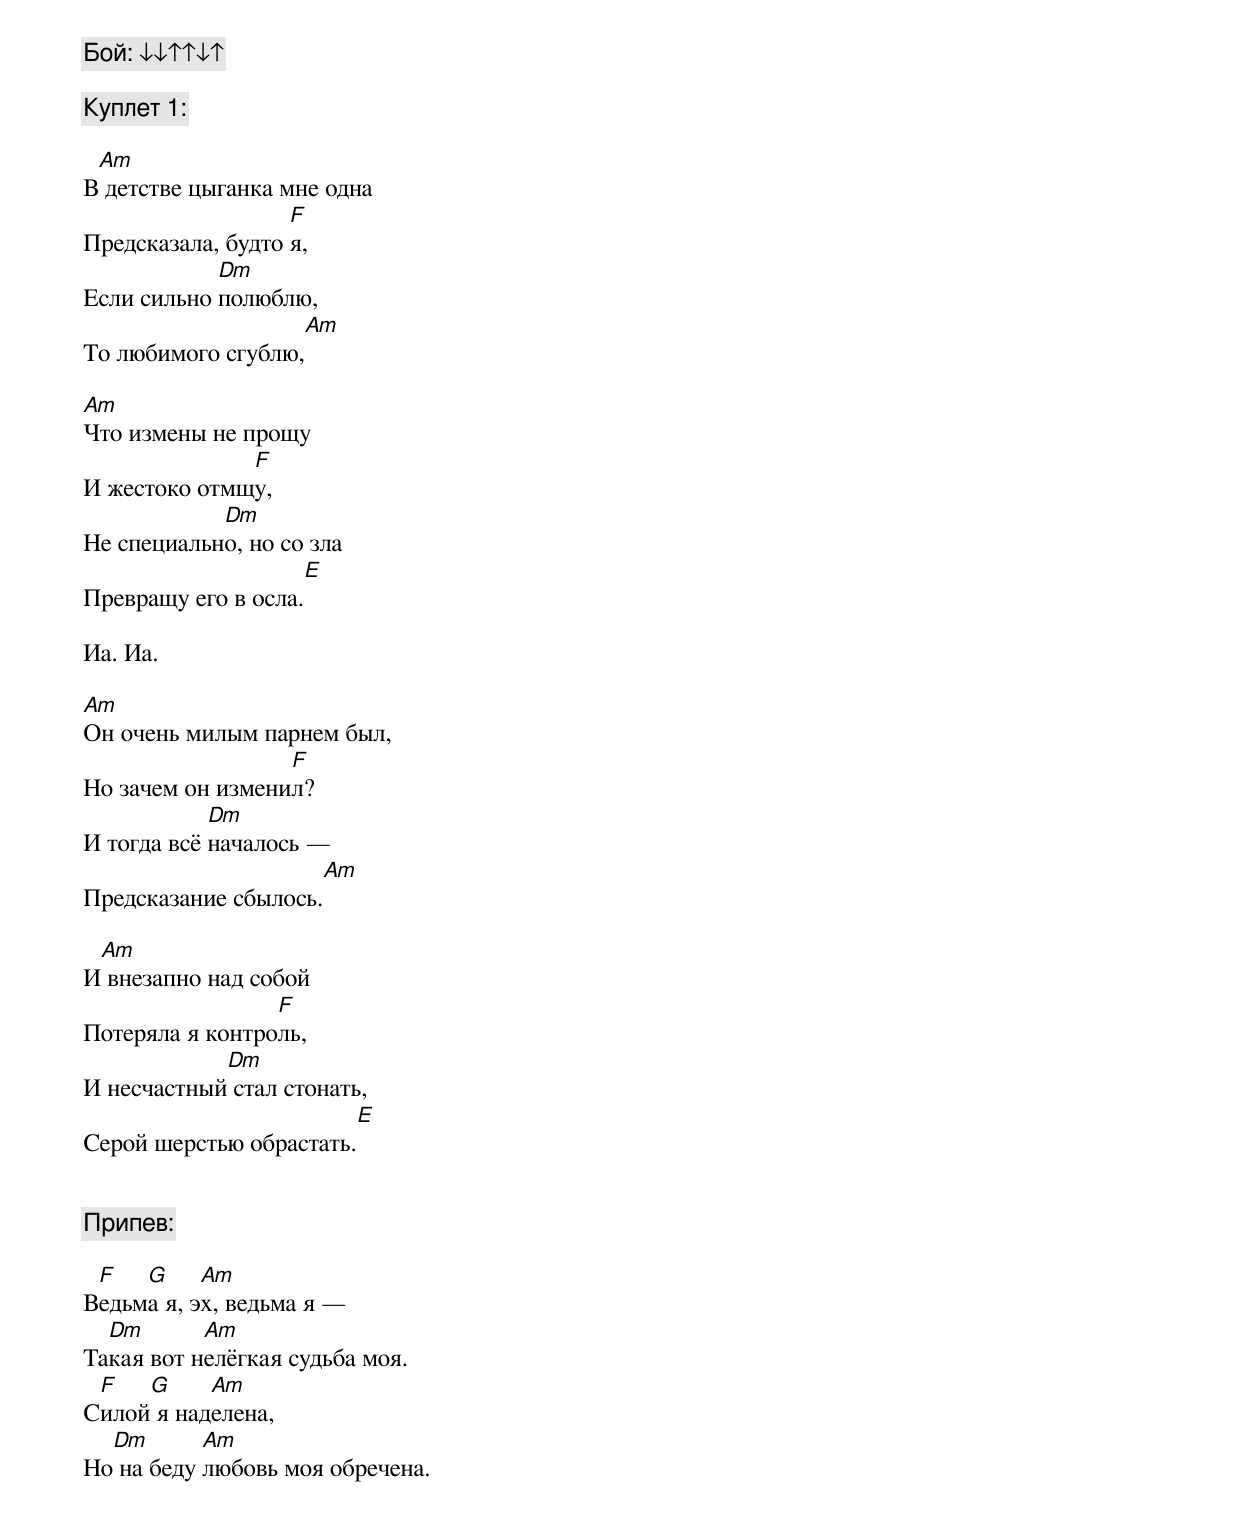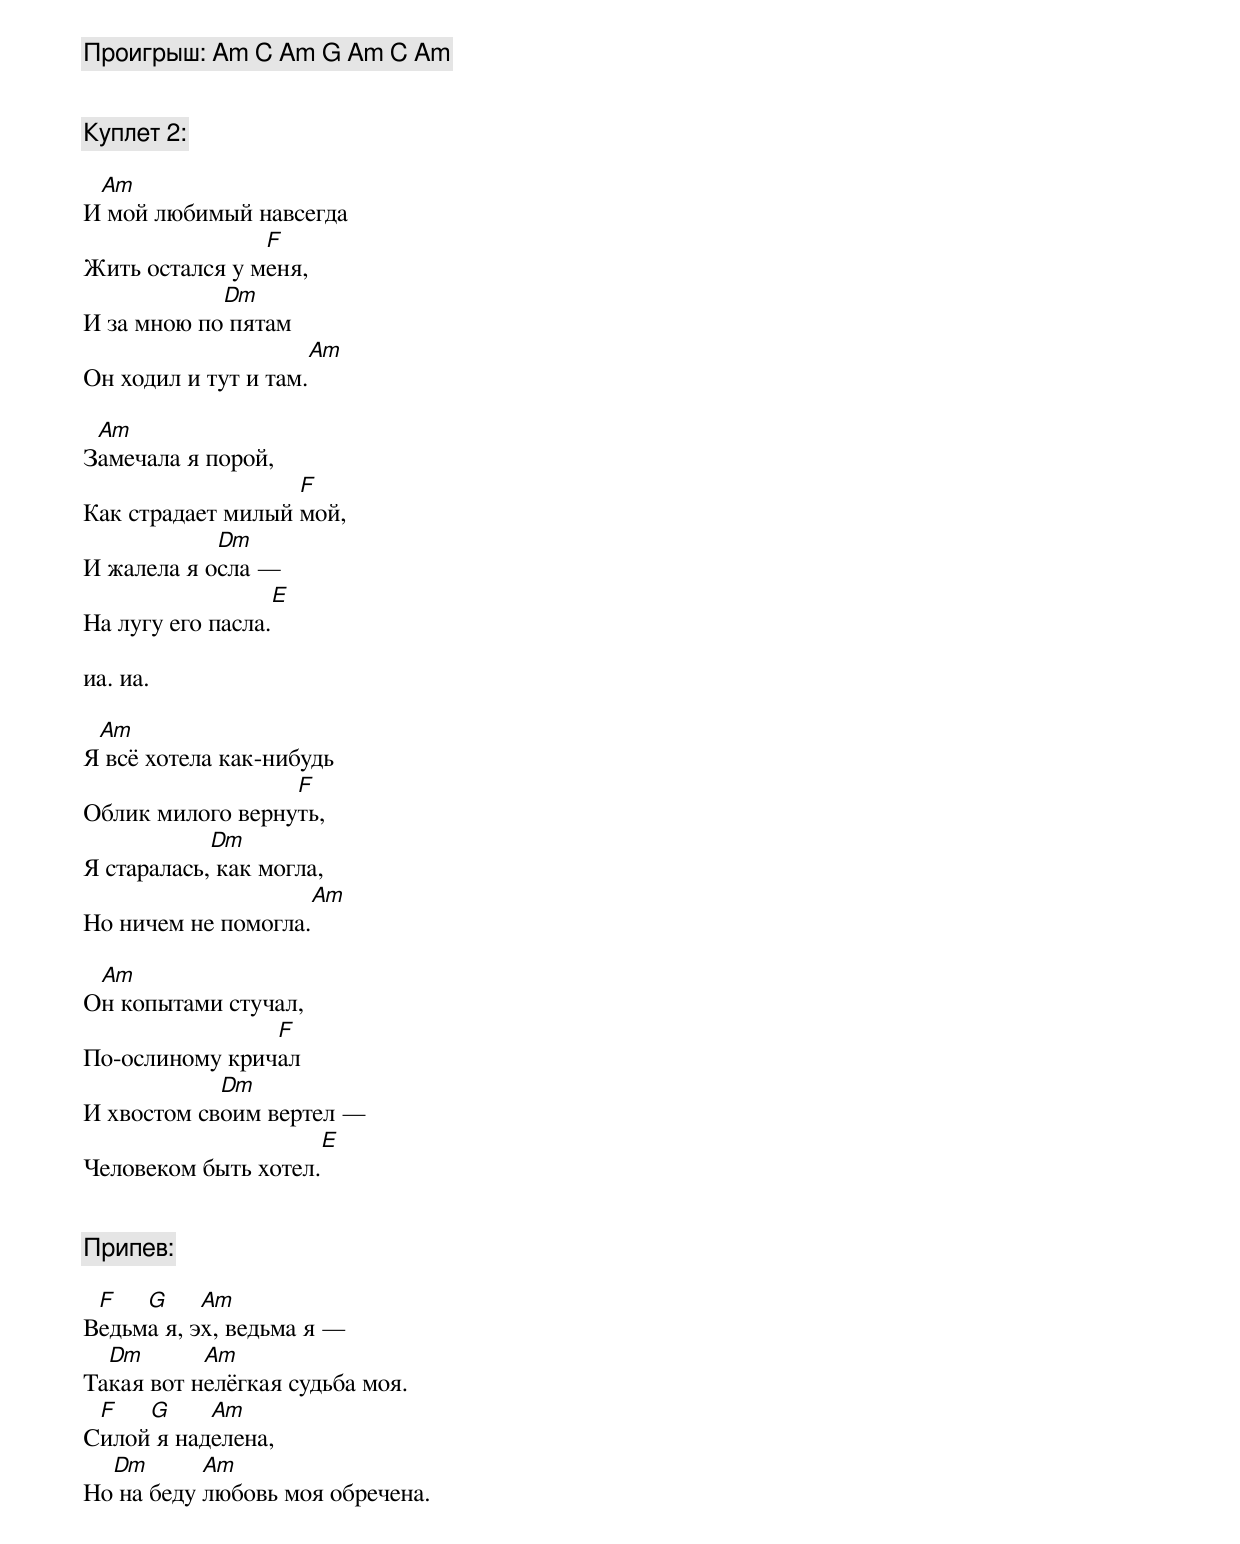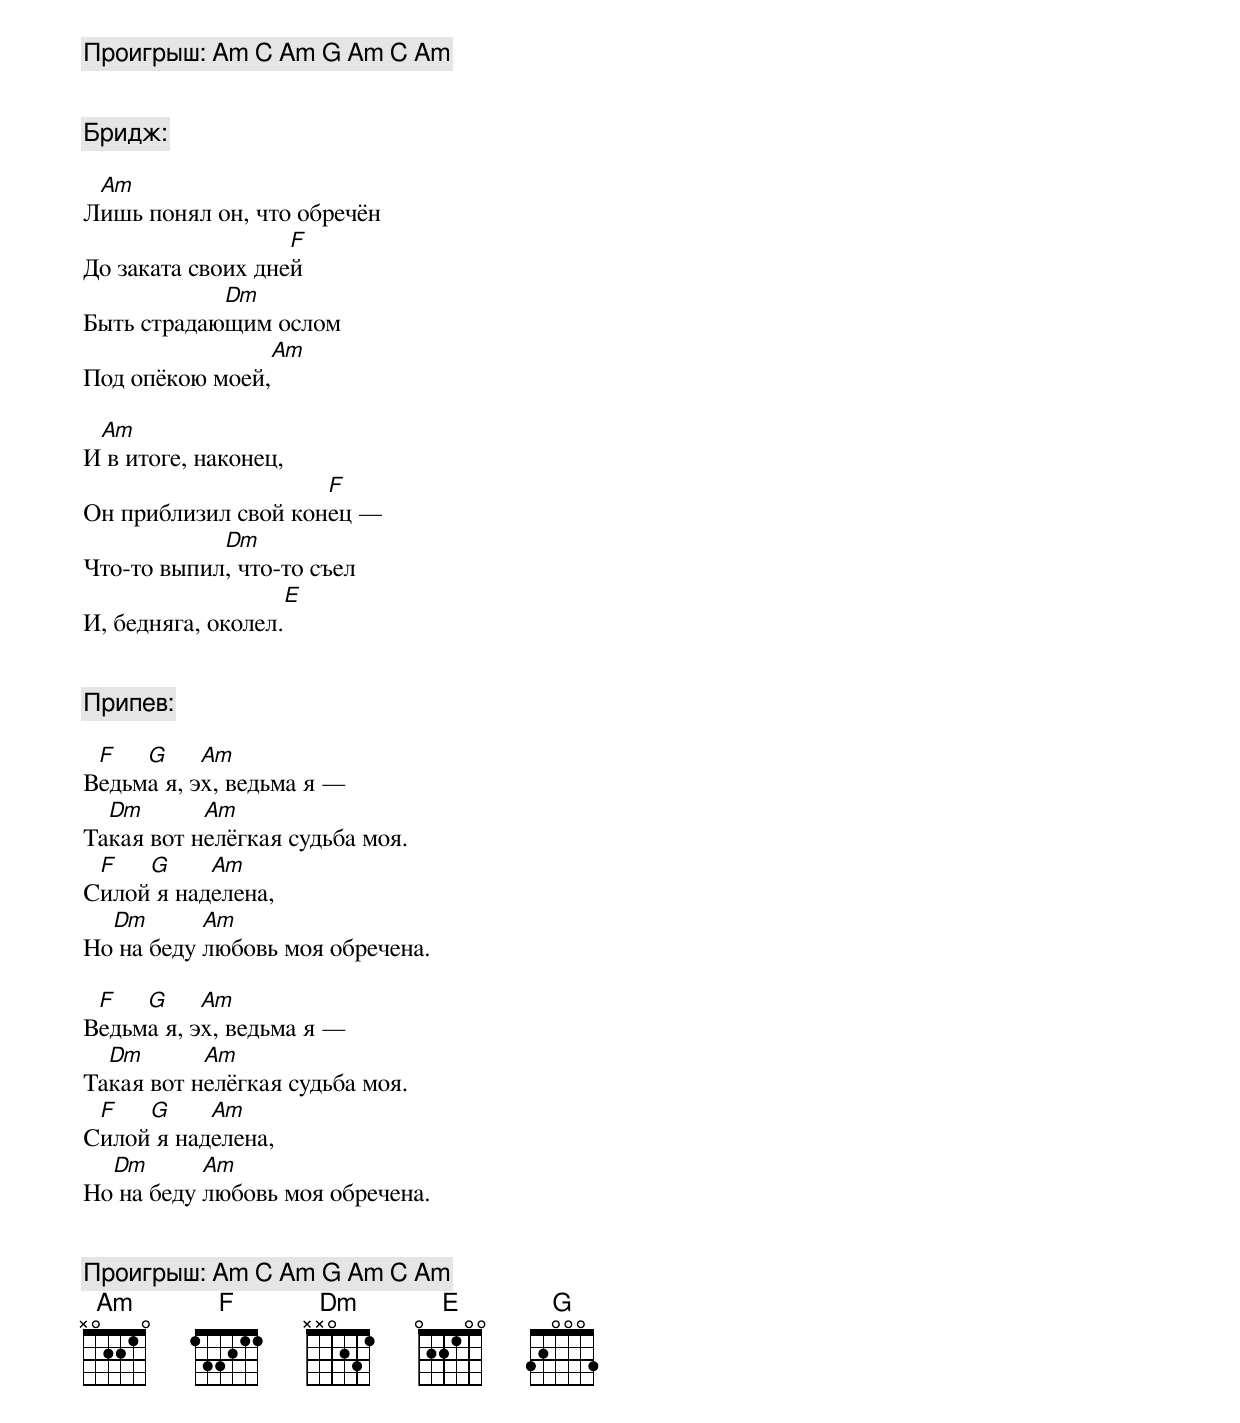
[Бой:] ↓↓↑↑↓↑

[Куплет 1:]

 Am
В детстве цыганка мне одна
                   F
Предсказала, будто я,
            Dm
Если сильно полюблю,
                   Am
То любимого сгублю,

Am
Что измены не прощу
              F
И жестоко отмщу,
            Dm
Не специально, но со зла
                    E
Превращу его в осла.

Иа. Иа.

Am
Он очень милым парнем был,
                  F
Но зачем он изменил?
            Dm
И тогда всё началось —
                     Am
Предсказание сбылось.

 Am
И внезапно над собой
                 F
Потеряла я контроль,
            Dm
И несчастный стал стонать,
                         E
Серой шерстью обрастать.


[Припев:]

 F   G     Am
Ведьма я, эх, ведьма я —
  Dm       Am
Такая вот нелёгкая судьба моя.
 F   G     Am
Силой я наделена,
  Dm       Am
Но на беду любовь моя обречена.


[Проигрыш:] Am C Am G Am C Am


[Куплет 2:]

 Am
И мой любимый навсегда
                F
Жить остался у меня,
            Dm
И за мною по пятам
                      Am
Он ходил и тут и там.

 Am
Замечала я порой,
                   F
Как страдает милый мой,
            Dm
И жалела я осла —
                  E
На лугу его пасла.

иа. иа.

 Am
Я всё хотела как-нибудь
                  F
Облик милого вернуть,
            Dm
Я старалась, как могла,
                    Am
Но ничем не помогла.

 Am
Он копытами стучал,
                F
По-ослиному кричал
            Dm
И хвостом своим вертел —
                     E
Человеком быть хотел.


[Припев:]

 F   G     Am
Ведьма я, эх, ведьма я —
  Dm       Am
Такая вот нелёгкая судьба моя.
 F   G     Am
Силой я наделена,
  Dm       Am
Но на беду любовь моя обречена.


[Проигрыш:] Am C Am G Am C Am


[Бридж:]

 Am
Лишь понял он, что обречён
                   F
До заката своих дней
            Dm
Быть страдающим ослом
                Am
Под опёкою моей,

 Am
И в итоге, наконец,
                     F
Он приблизил свой конец —
            Dm
Что-то выпил, что-то съел
                    E
И, бедняга, околел.


[Припев:]

 F   G     Am
Ведьма я, эх, ведьма я —
  Dm       Am
Такая вот нелёгкая судьба моя.
 F   G     Am
Силой я наделена,
  Dm       Am
Но на беду любовь моя обречена.

 F   G     Am
Ведьма я, эх, ведьма я —
  Dm       Am
Такая вот нелёгкая судьба моя.
 F   G     Am
Силой я наделена,
  Dm       Am
Но на беду любовь моя обречена.


[Проигрыш:] Am C Am G Am C Am
